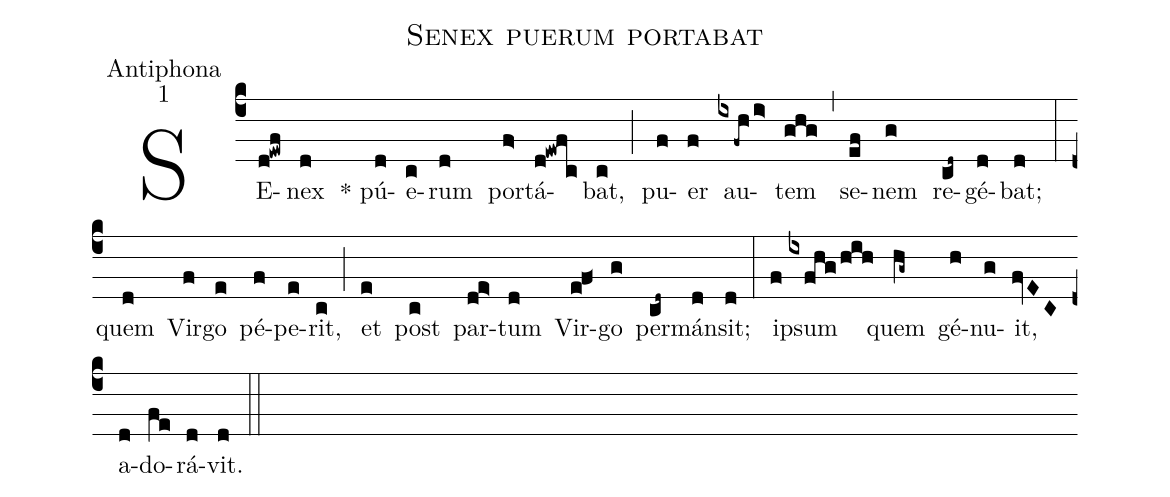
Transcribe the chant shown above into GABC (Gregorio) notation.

name:Senex puerum portabat;
office-part:Antiphona;
mode:1;
%%
(c4) SE(d!ewf)nex(d) * pú(d)e(c)rum(d) por(f>)tá(d!ewfc)bat,(c) (;) pu(f)er(f) au(ix-fhi>)tem(ghg) (,) se(ef)nem(g) re(cd~)gé(d)bat;(d) (:) quem(d) Vir(f)go(e) pé(f)pe(e)rit,(c) (;) et(e) post(c) par(de>)tum(d) Vir(ef<)go(g) per(cd~)mán(d)sit;(d) (:) i(f)psum(ixfhg/hih) quem(hg~) gé(h)nu(g)it,(fvEC) a(d)do(fe)rá(d)vit.(d) (::)
